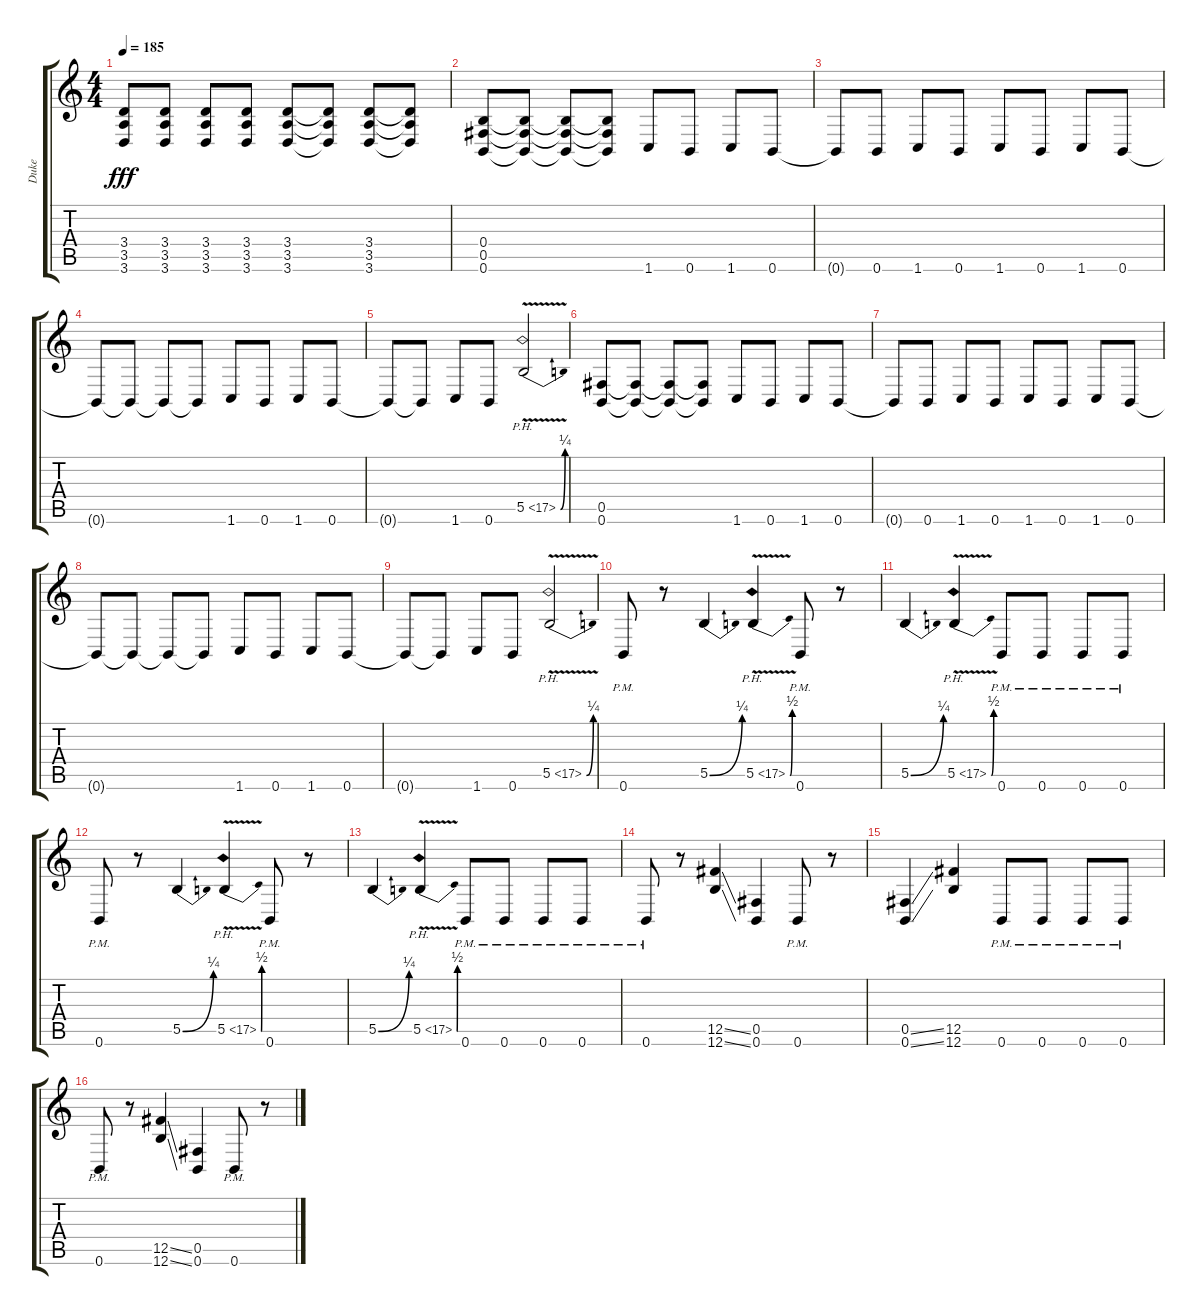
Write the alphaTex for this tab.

\track ("Duke" "Duke") {instrument distortionguitar}
\staff {score tabs}
\tuning (Db4 Ab3 E3 B2 Gb2 B1) {hide}
\ts (4 4)
\tempo 185
\clef g2
\ks c
(3.4{t} 3.5{t} 3.6{t}).8{dy fff} (3.4 3.5 3.6).8 (3.4 3.5 3.6).8 (3.4 3.5 3.6).8 (3.4 3.5 3.6).8 (3.4{t} 3.5{t} 3.6{t}).8 (3.4 3.5 3.6).8 (3.4{t} 3.5{t} 3.6{t}).8 |
(0.4 0.5 0.6).8 (0.4{t} 0.5{t} 0.6{t}).8 (0.4{t} 0.5{t} 0.6{t}).8 (0.4{t} 0.5{t} 0.6{t}).8 1.6.8 0.6.8 1.6.8 0.6.8 |
0.6{t}.8 0.6.8 1.6.8 0.6.8 1.6.8 0.6.8 1.6.8 0.6.8 |
0.6{t}.8 0.6{t}.8 0.6{t}.8 0.6{t}.8 1.6.8 0.6.8 1.6.8 0.6.8 |
0.6{t}.8 0.6{t}.8 1.6.8 0.6.8 5.5{be (bend 0 0 60 1) ph 12 v}.2 |
(0.5 0.6).8 (0.5{t} 0.6{t}).8 (0.5{t} 0.6{t}).8 (0.5{t} 0.6{t}).8 1.6.8 0.6.8 1.6.8 0.6.8 |
0.6{t}.8 0.6.8 1.6.8 0.6.8 1.6.8 0.6.8 1.6.8 0.6.8 |
0.6{t}.8 0.6{t}.8 0.6{t}.8 0.6{t}.8 1.6.8 0.6.8 1.6.8 0.6.8 |
0.6{t}.8 0.6{t}.8 1.6.8 0.6.8 5.5{be (bend 0 0 60 1) ph 12 v}.2 |
0.6{pm}.8 r.8 5.5{be (bend 0 0 60 1)}.4 5.5{be (bend 0 0 60 2) ph 12 v}.4 0.6{pm}.8 r.8 |
5.5{be (bend 0 0 60 1)}.4 5.5{be (bend 0 0 60 2) ph 12 v}.4 0.6{pm}.8 0.6{pm}.8 0.6{pm}.8 0.6{pm}.8 |
0.6{pm}.8 r.8 5.5{be (bend 0 0 60 1)}.4 5.5{be (bend 0 0 60 2) ph 12 v}.4 0.6{pm}.8 r.8 |
5.5{be (bend 0 0 60 1)}.4 5.5{be (bend 0 0 60 2) ph 12 v}.4 0.6{pm}.8 0.6{pm}.8 0.6{pm}.8 0.6{pm}.8 |
0.6{pm}.8 r.8 (12.5{ss} 12.6{ss}).4 (0.5 0.6).4 0.6{pm}.8 r.8 |
(0.5{ss} 0.6{ss}).4 (12.5 12.6).4 0.6{pm}.8 0.6{pm}.8 0.6{pm}.8 0.6{pm}.8 |
0.6{pm}.8 r.8 (12.5{ss} 12.6{ss}).4 (0.5 0.6).4 0.6{pm}.8 r.8
